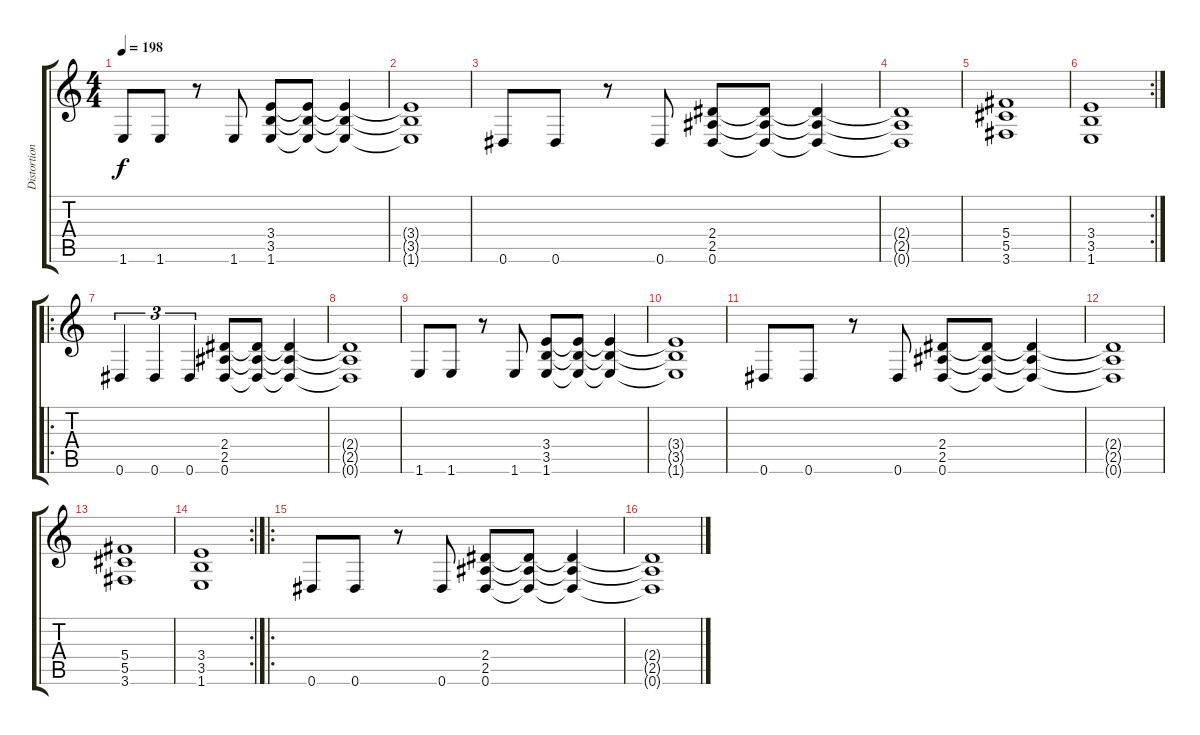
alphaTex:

\track ("Distortion Guitar II" "Distortion") {instrument distortionguitar}
\staff {score tabs}
\tuning (Eb4 Bb3 Gb3 Db3 Ab2 Eb2) {hide}
\ts (4 4)
\tempo 198
\clef g2
\ks c
1.6.8{dy f} 1.6.8 r.8 1.6.8 (3.4 3.5 1.6).8 (3.4{t} 3.5{t} 1.6{t}).8 (3.4{t} 3.5{t} 1.6{t}).4 |
(3.4{t} 3.5{t} 1.6{t}).1 |
0.6.8 0.6.8 r.8 0.6.8 (2.4 2.5 0.6).8 (2.4{t} 2.5{t} 0.6{t}).8 (2.4{t} 2.5{t} 0.6{t}).4 |
(2.4{t} 2.5{t} 0.6{t}).1 |
(5.4 5.5 3.6).1 |
\rc 2
(3.4 3.5 1.6).1 |
\ro
0.6.4{tu (3 2)} 0.6.4{tu (3 2)} 0.6.4{tu (3 2)} (2.4 2.5 0.6).8 (2.4{t} 2.5{t} 0.6{t}).8 (2.4{t} 2.5{t} 0.6{t}).4 |
(2.4{t} 2.5{t} 0.6{t}).1 |
1.6.8 1.6.8 r.8 1.6.8 (3.4 3.5 1.6).8 (3.4{t} 3.5{t} 1.6{t}).8 (3.4{t} 3.5{t} 1.6{t}).4 |
(3.4{t} 3.5{t} 1.6{t}).1 |
0.6.8 0.6.8 r.8 0.6.8 (2.4 2.5 0.6).8 (2.4{t} 2.5{t} 0.6{t}).8 (2.4{t} 2.5{t} 0.6{t}).4 |
(2.4{t} 2.5{t} 0.6{t}).1 |
(5.4 5.5 3.6).1 |
\rc 2
(3.4 3.5 1.6).1 |
\ro
0.6.8 0.6.8 r.8 0.6.8 (2.4 2.5 0.6).8 (2.4{t} 2.5{t} 0.6{t}).8 (2.4{t} 2.5{t} 0.6{t}).4 |
(2.4{t} 2.5{t} 0.6{t}).1
